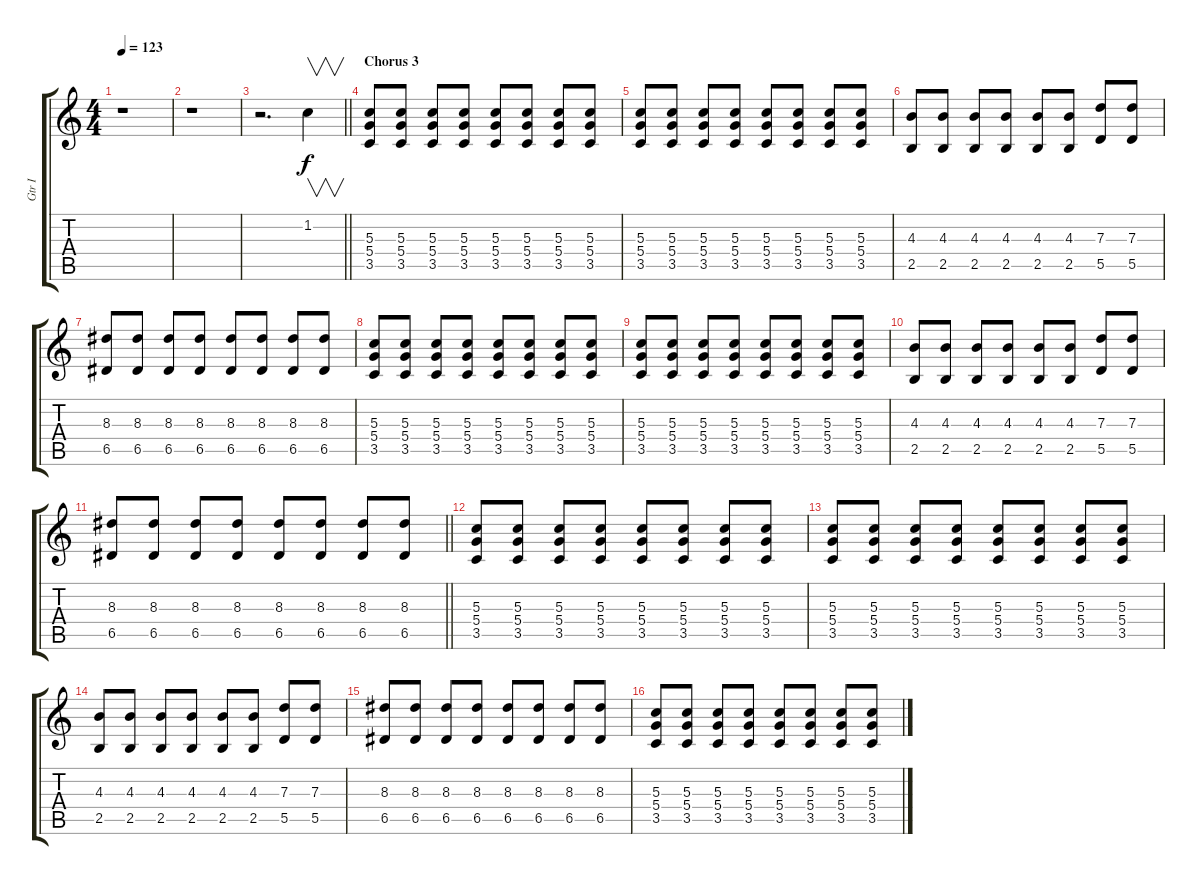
\track ("Gtr I" "Gtr I") {instrument overdrivenguitar}
\staff {score tabs}
\tuning (E4 B3 G3 D3 A2 E2) {hide}
\ts (4 4)
\tempo 123
\clef g2
\ks c
r.1{dy f} |
r.1 |
\barLineRight lightlight
r.2{d} 1.2.4{v} |
\section ("" "Chorus 3")
(5.3 5.4 3.5).8 (5.3 5.4 3.5).8 (5.3 5.4 3.5).8 (5.3 5.4 3.5).8 (5.3 5.4 3.5).8 (5.3 5.4 3.5).8 (5.3 5.4 3.5).8 (5.3 5.4 3.5).8 |
(5.3 5.4 3.5).8 (5.3 5.4 3.5).8 (5.3 5.4 3.5).8 (5.3 5.4 3.5).8 (5.3 5.4 3.5).8 (5.3 5.4 3.5).8 (5.3 5.4 3.5).8 (5.3 5.4 3.5).8 |
(4.3 2.5).8 (4.3 2.5).8 (4.3 2.5).8 (4.3 2.5).8 (4.3 2.5).8 (4.3 2.5).8 (7.3 5.5).8 (7.3 5.5).8 |
(8.3 6.5).8 (8.3 6.5).8 (8.3 6.5).8 (8.3 6.5).8 (8.3 6.5).8 (8.3 6.5).8 (8.3 6.5).8 (8.3 6.5).8 |
(5.3 5.4 3.5).8 (5.3 5.4 3.5).8 (5.3 5.4 3.5).8 (5.3 5.4 3.5).8 (5.3 5.4 3.5).8 (5.3 5.4 3.5).8 (5.3 5.4 3.5).8 (5.3 5.4 3.5).8 |
(5.3 5.4 3.5).8 (5.3 5.4 3.5).8 (5.3 5.4 3.5).8 (5.3 5.4 3.5).8 (5.3 5.4 3.5).8 (5.3 5.4 3.5).8 (5.3 5.4 3.5).8 (5.3 5.4 3.5).8 |
(4.3 2.5).8 (4.3 2.5).8 (4.3 2.5).8 (4.3 2.5).8 (4.3 2.5).8 (4.3 2.5).8 (7.3 5.5).8 (7.3 5.5).8 |
\barLineRight lightlight
(8.3 6.5).8 (8.3 6.5).8 (8.3 6.5).8 (8.3 6.5).8 (8.3 6.5).8 (8.3 6.5).8 (8.3 6.5).8 (8.3 6.5).8 |
(5.3 5.4 3.5).8 (5.3 5.4 3.5).8 (5.3 5.4 3.5).8 (5.3 5.4 3.5).8 (5.3 5.4 3.5).8 (5.3 5.4 3.5).8 (5.3 5.4 3.5).8 (5.3 5.4 3.5).8 |
(5.3 5.4 3.5).8 (5.3 5.4 3.5).8 (5.3 5.4 3.5).8 (5.3 5.4 3.5).8 (5.3 5.4 3.5).8 (5.3 5.4 3.5).8 (5.3 5.4 3.5).8 (5.3 5.4 3.5).8 |
(4.3 2.5).8 (4.3 2.5).8 (4.3 2.5).8 (4.3 2.5).8 (4.3 2.5).8 (4.3 2.5).8 (7.3 5.5).8 (7.3 5.5).8 |
(8.3 6.5).8 (8.3 6.5).8 (8.3 6.5).8 (8.3 6.5).8 (8.3 6.5).8 (8.3 6.5).8 (8.3 6.5).8 (8.3 6.5).8 |
(5.3 5.4 3.5).8 (5.3 5.4 3.5).8 (5.3 5.4 3.5).8 (5.3 5.4 3.5).8 (5.3 5.4 3.5).8 (5.3 5.4 3.5).8 (5.3 5.4 3.5).8 (5.3 5.4 3.5).8
